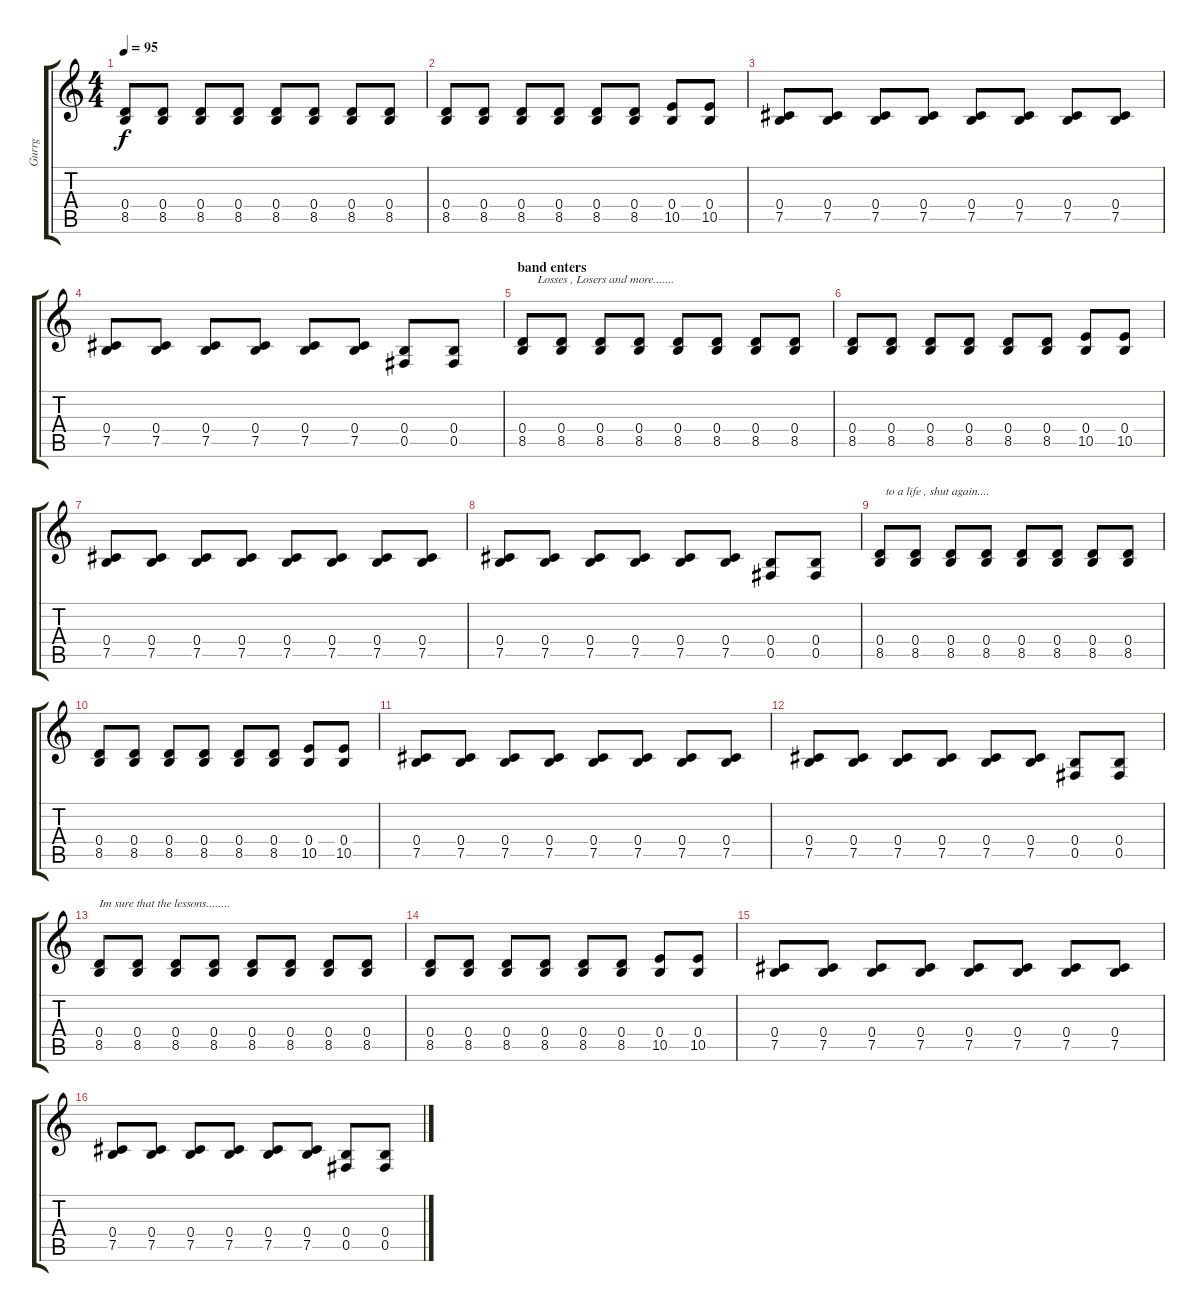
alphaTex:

\track ("Gurrg" "Gurrg") {instrument electricguitarjazz}
\staff {score tabs}
\tuning (Db4 Ab3 E3 B2 Gb2 B1) {hide}
\ts (4 4)
\tempo 95
\clef g2
\ks c
(0.4 8.5).8{dy f volume 3 instrument electricguitarjazz} (0.4 8.5).8 (0.4 8.5).8{volume 4} (0.4 8.5).8 (0.4 8.5).8{volume 6} (0.4 8.5).8 (0.4 8.5).8 (0.4 8.5).8 |
(0.4 8.5).8 (0.4 8.5).8 (0.4 8.5).8 (0.4 8.5).8{volume 7} (0.4 8.5).8 (0.4 8.5).8 (0.4 10.5).8 (0.4 10.5).8{volume 8} |
(0.4 7.5).8 (0.4 7.5).8 (0.4 7.5).8 (0.4 7.5).8 (0.4 7.5).8{volume 9} (0.4 7.5).8 (0.4 7.5).8 (0.4 7.5).8 |
(0.4 7.5).8 (0.4 7.5).8 (0.4 7.5).8 (0.4 7.5).8{volume 12} (0.4 7.5).8 (0.4 7.5).8 (0.4 0.5).8 (0.4 0.5).8 |
\section ("" "band enters")
(0.4 8.5).8{txt "     Losses , Losers and more......." volume 11} (0.4 8.5).8 (0.4 8.5).8 (0.4 8.5).8 (0.4 8.5).8 (0.4 8.5).8 (0.4 8.5).8 (0.4 8.5).8 |
(0.4 8.5).8 (0.4 8.5).8 (0.4 8.5).8 (0.4 8.5).8 (0.4 8.5).8 (0.4 8.5).8 (0.4 10.5).8 (0.4 10.5).8 |
(0.4 7.5).8 (0.4 7.5).8 (0.4 7.5).8 (0.4 7.5).8 (0.4 7.5).8 (0.4 7.5).8 (0.4 7.5).8 (0.4 7.5).8 |
(0.4 7.5).8 (0.4 7.5).8 (0.4 7.5).8 (0.4 7.5).8 (0.4 7.5).8 (0.4 7.5).8 (0.4 0.5).8 (0.4 0.5).8 |
(0.4 8.5).8{txt "  to a life , shut again...."} (0.4 8.5).8 (0.4 8.5).8 (0.4 8.5).8 (0.4 8.5).8 (0.4 8.5).8 (0.4 8.5).8 (0.4 8.5).8 |
(0.4 8.5).8 (0.4 8.5).8 (0.4 8.5).8 (0.4 8.5).8 (0.4 8.5).8 (0.4 8.5).8 (0.4 10.5).8 (0.4 10.5).8 |
(0.4 7.5).8 (0.4 7.5).8 (0.4 7.5).8 (0.4 7.5).8 (0.4 7.5).8 (0.4 7.5).8 (0.4 7.5).8 (0.4 7.5).8 |
(0.4 7.5).8 (0.4 7.5).8 (0.4 7.5).8 (0.4 7.5).8 (0.4 7.5).8 (0.4 7.5).8 (0.4 0.5).8 (0.4 0.5).8 |
(0.4 8.5).8{txt "Im sure that the lessons........"} (0.4 8.5).8 (0.4 8.5).8 (0.4 8.5).8 (0.4 8.5).8 (0.4 8.5).8 (0.4 8.5).8 (0.4 8.5).8 |
(0.4 8.5).8 (0.4 8.5).8 (0.4 8.5).8 (0.4 8.5).8 (0.4 8.5).8 (0.4 8.5).8 (0.4 10.5).8 (0.4 10.5).8 |
(0.4 7.5).8 (0.4 7.5).8 (0.4 7.5).8 (0.4 7.5).8 (0.4 7.5).8 (0.4 7.5).8 (0.4 7.5).8 (0.4 7.5).8 |
(0.4 7.5).8 (0.4 7.5).8 (0.4 7.5).8 (0.4 7.5).8 (0.4 7.5).8 (0.4 7.5).8 (0.4 0.5).8 (0.4 0.5).8
